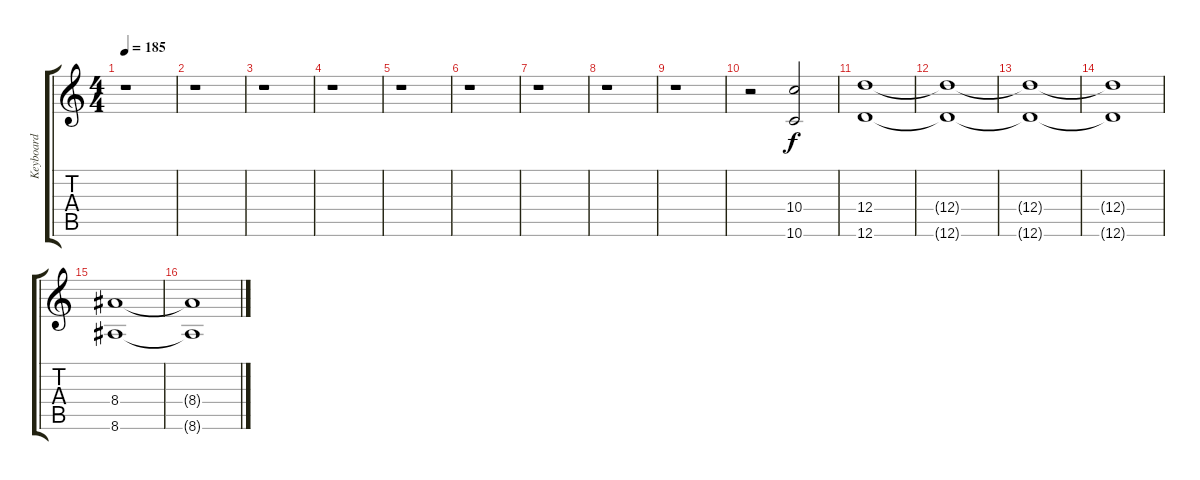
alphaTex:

\track ("Keyboard" "Keyboard") {instrument stringensemble1}
\staff {score tabs}
\tuning (E5 B4 G4 D4 A3 D3) {hide}
\ts (4 4)
\tempo 185
\clef g2
\ks c
r.1{dy f} |
r.1 |
r.1 |
r.1 |
r.1 |
r.1 |
r.1 |
r.1 |
r.1 |
r.2 (10.4 10.6).2{volume 12 balance 9} |
(12.4 12.6).1 |
(12.4{t} 12.6{t}).1 |
(12.4{t} 12.6{t}).1 |
(12.4{t} 12.6{t}).1 |
(8.4 8.6).1 |
(8.4{t} 8.6{t}).1
